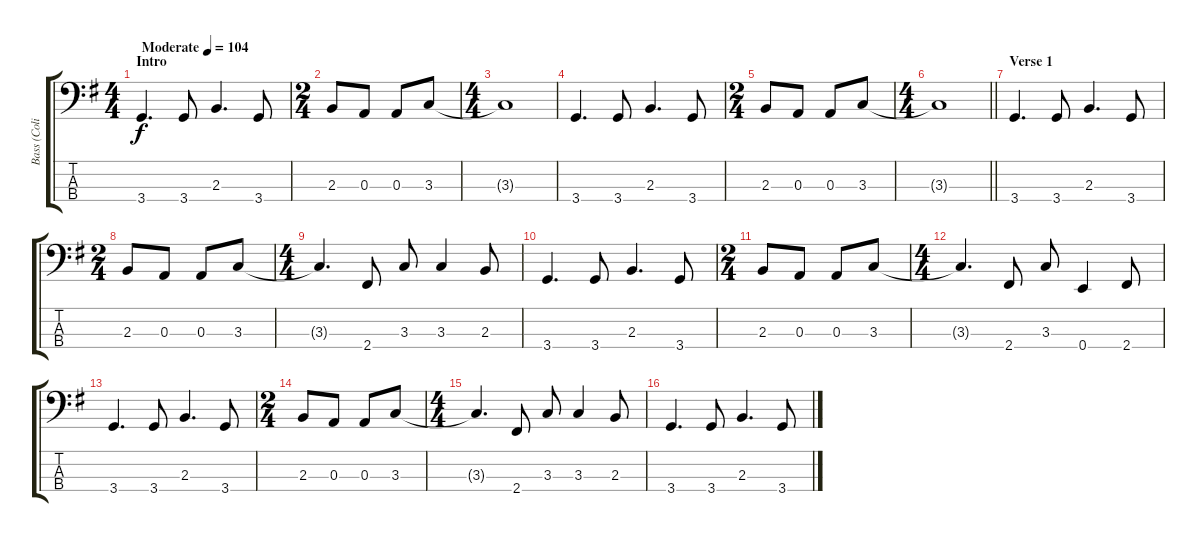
\track ("Bass (Colin GreenWood)" "Bass (Coli") {instrument electricbassfinger}
\staff {score tabs}
\tuning (G2 D2 A1 E1) {hide}
\ts (4 4)
\section ("" "Intro")
\tempo (104 "Moderate")
\clef f4
\ks eminor
3.4.4{d dy f instrument electricbassfinger} 3.4.8 2.3.4{d} 3.4.8 |
\ts (2 4)
2.3.8 0.3.8 0.3.8 3.3.8 |
\ts (4 4)
3.3{t}.1 |
3.4.4{d} 3.4.8 2.3.4{d} 3.4.8 |
\ts (2 4)
2.3.8 0.3.8 0.3.8 3.3.8 |
\ts (4 4)
\barLineRight lightlight
3.3{t}.1 |
\section ("" "Verse 1")
3.4.4{d} 3.4.8 2.3.4{d} 3.4.8 |
\ts (2 4)
2.3.8 0.3.8 0.3.8 3.3.8 |
\ts (4 4)
3.3{t}.4{d} 2.4.8 3.3.8 3.3.4 2.3.8 |
3.4.4{d} 3.4.8 2.3.4{d} 3.4.8 |
\ts (2 4)
2.3.8 0.3.8 0.3.8 3.3.8 |
\ts (4 4)
3.3{t}.4{d} 2.4.8 3.3.8 0.4.4 2.4.8 |
3.4.4{d} 3.4.8 2.3.4{d} 3.4.8 |
\ts (2 4)
2.3.8 0.3.8 0.3.8 3.3.8 |
\ts (4 4)
3.3{t}.4{d} 2.4.8 3.3.8 3.3.4 2.3.8 |
3.4.4{d} 3.4.8 2.3.4{d} 3.4.8
